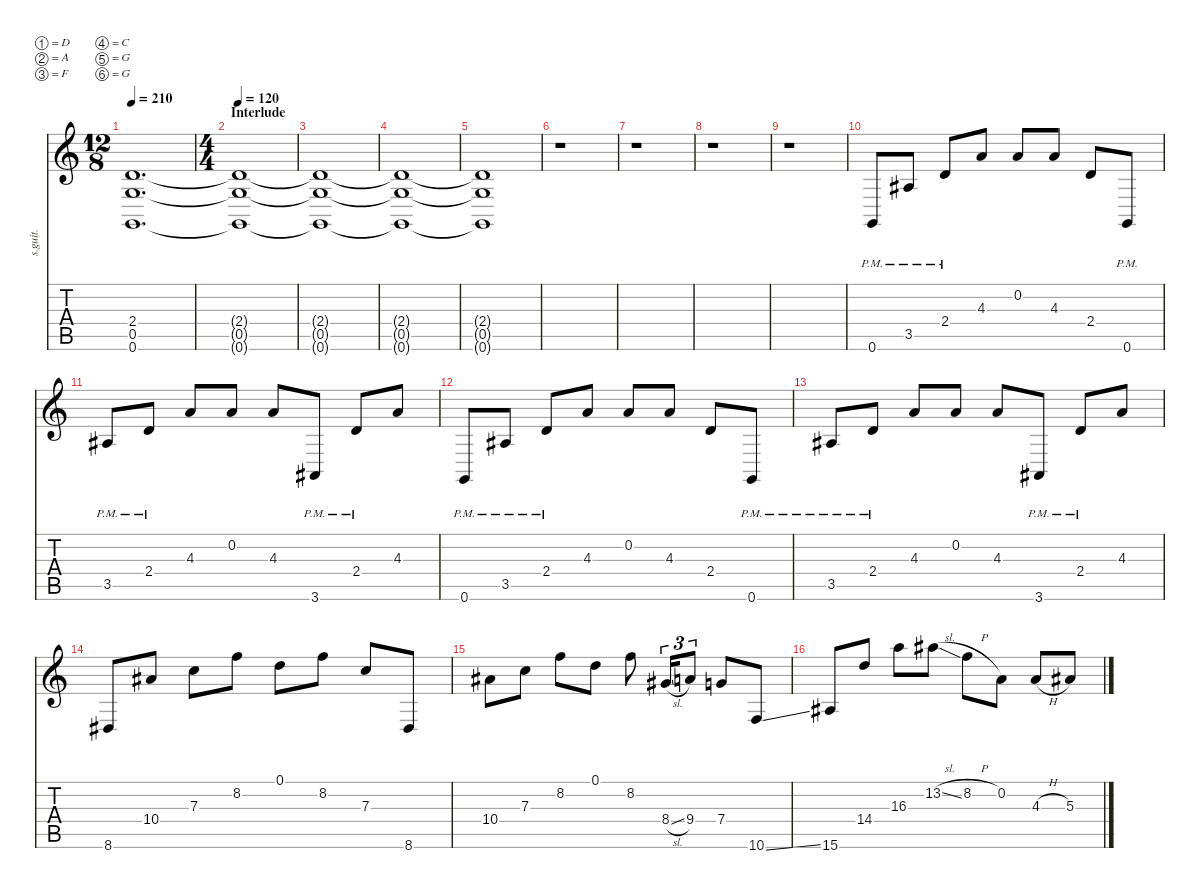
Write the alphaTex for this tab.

\defaultSystemsLayout 4
\hideDynamics
\bracketExtendMode nobrackets
\track ("Rythm Guitar 1 (w/solo)" "s.guit.") {instrument distortionguitar}
\staff {score tabs}
\tuning (D4 A3 F3 C3 G2 G1)
\ts (12 8)
\tempo 210
\clef g2
\ks c
(0.6{t} 0.5{t} 2.4{t}).1{d lyrics (0 "") lyrics (1 "") lyrics (2 "") lyrics (3 "") lyrics (4 "") dy f} |
\ts (4 4)
\beaming (8 2 2 2 2)
\section ("" "Interlude")
\tempo 120
(0.6{t} 0.5{t} 2.4{t}).1{lyrics (0 "") lyrics (1 "") lyrics (2 "") lyrics (3 "") lyrics (4 "")} |
(0.6{t} 0.5{t} 2.4{t}).1{lyrics (0 "") lyrics (1 "") lyrics (2 "") lyrics (3 "") lyrics (4 "")} |
(0.6{t} 0.5{t} 2.4{t}).1{lyrics (0 "") lyrics (1 "") lyrics (2 "") lyrics (3 "") lyrics (4 "")} |
(0.6{t} 0.5{t} 2.4{t}).1{lyrics (0 "") lyrics (1 "") lyrics (2 "") lyrics (3 "") lyrics (4 "") dy mf} |
r.1 |
r.1 |
r.1 |
r.1 |
0.6{pm}.8{lyrics (0 "") lyrics (1 "") lyrics (2 "") lyrics (3 "") lyrics (4 "") dy f} 3.5{pm acc #}.8{lyrics (0 "") lyrics (1 "") lyrics (2 "") lyrics (3 "") lyrics (4 "")} 2.4{pm}.8{lyrics (0 "") lyrics (1 "") lyrics (2 "") lyrics (3 "") lyrics (4 "")} 4.3.8{lyrics (0 "") lyrics (1 "") lyrics (2 "") lyrics (3 "") lyrics (4 "")} 0.2.8{lyrics (0 "") lyrics (1 "") lyrics (2 "") lyrics (3 "") lyrics (4 "")} 4.3.8{lyrics (0 "") lyrics (1 "") lyrics (2 "") lyrics (3 "") lyrics (4 "")} 2.4.8{lyrics (0 "") lyrics (1 "") lyrics (2 "") lyrics (3 "") lyrics (4 "")} 0.6{pm}.8{lyrics (0 "") lyrics (1 "") lyrics (2 "") lyrics (3 "") lyrics (4 "")} |
3.5{pm acc #}.8{lyrics (0 "") lyrics (1 "") lyrics (2 "") lyrics (3 "") lyrics (4 "")} 2.4{pm}.8{lyrics (0 "") lyrics (1 "") lyrics (2 "") lyrics (3 "") lyrics (4 "")} 4.3.8{lyrics (0 "") lyrics (1 "") lyrics (2 "") lyrics (3 "") lyrics (4 "")} 0.2.8{lyrics (0 "") lyrics (1 "") lyrics (2 "") lyrics (3 "") lyrics (4 "")} 4.3.8{lyrics (0 "") lyrics (1 "") lyrics (2 "") lyrics (3 "") lyrics (4 "")} 3.6{pm acc #}.8{lyrics (0 "") lyrics (1 "") lyrics (2 "") lyrics (3 "") lyrics (4 "")} 2.4{pm}.8{lyrics (0 "") lyrics (1 "") lyrics (2 "") lyrics (3 "") lyrics (4 "")} 4.3.8{lyrics (0 "") lyrics (1 "") lyrics (2 "") lyrics (3 "") lyrics (4 "")} |
0.6{pm}.8{lyrics (0 "") lyrics (1 "") lyrics (2 "") lyrics (3 "") lyrics (4 "")} 3.5{pm acc #}.8{lyrics (0 "") lyrics (1 "") lyrics (2 "") lyrics (3 "") lyrics (4 "")} 2.4{pm}.8{lyrics (0 "") lyrics (1 "") lyrics (2 "") lyrics (3 "") lyrics (4 "")} 4.3.8{lyrics (0 "") lyrics (1 "") lyrics (2 "") lyrics (3 "") lyrics (4 "")} 0.2.8{lyrics (0 "") lyrics (1 "") lyrics (2 "") lyrics (3 "") lyrics (4 "")} 4.3.8{lyrics (0 "") lyrics (1 "") lyrics (2 "") lyrics (3 "") lyrics (4 "")} 2.4.8{lyrics (0 "") lyrics (1 "") lyrics (2 "") lyrics (3 "") lyrics (4 "")} 0.6{pm}.8{lyrics (0 "") lyrics (1 "") lyrics (2 "") lyrics (3 "") lyrics (4 "")} |
3.5{pm acc #}.8{lyrics (0 "") lyrics (1 "") lyrics (2 "") lyrics (3 "") lyrics (4 "")} 2.4{pm}.8{lyrics (0 "") lyrics (1 "") lyrics (2 "") lyrics (3 "") lyrics (4 "")} 4.3.8{lyrics (0 "") lyrics (1 "") lyrics (2 "") lyrics (3 "") lyrics (4 "")} 0.2.8{lyrics (0 "") lyrics (1 "") lyrics (2 "") lyrics (3 "") lyrics (4 "")} 4.3.8{lyrics (0 "") lyrics (1 "") lyrics (2 "") lyrics (3 "") lyrics (4 "")} 3.6{pm acc #}.8{lyrics (0 "") lyrics (1 "") lyrics (2 "") lyrics (3 "") lyrics (4 "")} 2.4{pm}.8{lyrics (0 "") lyrics (1 "") lyrics (2 "") lyrics (3 "") lyrics (4 "")} 4.3.8{lyrics (0 "") lyrics (1 "") lyrics (2 "") lyrics (3 "") lyrics (4 "")} |
8.6{acc #}.8{lyrics (0 "") lyrics (1 "") lyrics (2 "") lyrics (3 "") lyrics (4 "")} 10.4{acc #}.8{lyrics (0 "") lyrics (1 "") lyrics (2 "") lyrics (3 "") lyrics (4 "")} 7.3.8{lyrics (0 "") lyrics (1 "") lyrics (2 "") lyrics (3 "") lyrics (4 "")} 8.2.8{lyrics (0 "") lyrics (1 "") lyrics (2 "") lyrics (3 "") lyrics (4 "")} 0.1.8{lyrics (0 "") lyrics (1 "") lyrics (2 "") lyrics (3 "") lyrics (4 "")} 8.2.8{lyrics (0 "") lyrics (1 "") lyrics (2 "") lyrics (3 "") lyrics (4 "")} 7.3.8{lyrics (0 "") lyrics (1 "") lyrics (2 "") lyrics (3 "") lyrics (4 "")} 8.6{acc #}.8{lyrics (0 "") lyrics (1 "") lyrics (2 "") lyrics (3 "") lyrics (4 "")} |
10.4{acc #}.8{lyrics (0 "") lyrics (1 "") lyrics (2 "") lyrics (3 "") lyrics (4 "")} 7.3.8{lyrics (0 "") lyrics (1 "") lyrics (2 "") lyrics (3 "") lyrics (4 "")} 8.2.8{lyrics (0 "") lyrics (1 "") lyrics (2 "") lyrics (3 "") lyrics (4 "")} 0.1.8{lyrics (0 "") lyrics (1 "") lyrics (2 "") lyrics (3 "") lyrics (4 "")} 8.2.8{lyrics (0 "") lyrics (1 "") lyrics (2 "") lyrics (3 "") lyrics (4 "")} 8.4{sl acc #}.16{tu (3 2) lyrics (0 "") lyrics (1 "") lyrics (2 "") lyrics (3 "") lyrics (4 "") dy mf} 9.4.8{tu (3 2) lyrics (0 "") lyrics (1 "") lyrics (2 "") lyrics (3 "") lyrics (4 "") dy f} 7.4.8{lyrics (0 "") lyrics (1 "") lyrics (2 "") lyrics (3 "") lyrics (4 "")} 10.6{ss}.8{lyrics (0 "") lyrics (1 "") lyrics (2 "") lyrics (3 "") lyrics (4 "")} |
15.6{acc #}.8{lyrics (0 "") lyrics (1 "") lyrics (2 "") lyrics (3 "") lyrics (4 "")} 14.4.8{lyrics (0 "") lyrics (1 "") lyrics (2 "") lyrics (3 "") lyrics (4 "")} 16.3.8{lyrics (0 "") lyrics (1 "") lyrics (2 "") lyrics (3 "") lyrics (4 "")} 13.2{sl acc #}.8{lyrics (0 "") lyrics (1 "") lyrics (2 "") lyrics (3 "") lyrics (4 "")} 8.2{h}.8{lyrics (0 "") lyrics (1 "") lyrics (2 "") lyrics (3 "") lyrics (4 "")} 0.2.8{lyrics (0 "") lyrics (1 "") lyrics (2 "") lyrics (3 "") lyrics (4 "")} 4.3{h}.8{lyrics (0 "") lyrics (1 "") lyrics (2 "") lyrics (3 "") lyrics (4 "")} 5.3{acc #}.8{lyrics (0 "") lyrics (1 "") lyrics (2 "") lyrics (3 "") lyrics (4 "")}
